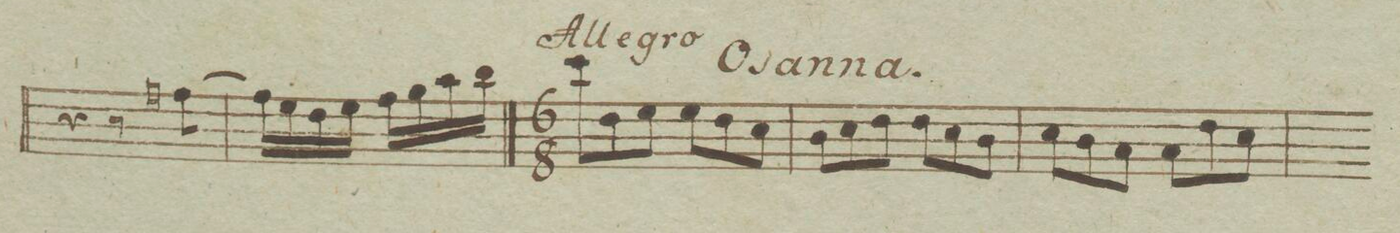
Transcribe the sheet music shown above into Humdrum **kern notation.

**kern	**dynam
*I"Clarinetto 1o. in B	*
*clefG2	*
*k[b-e-]	*
*met(c)	*
*M2/4	*
4r	.
8r	.
[8ee-X\	.
=183	=183
16ee-\LL]	.
16dd\	.
16cc\	.
16dd\JJ	.
16ee-\LL	.
16ff\	.
16gg\	.
16aa\JJ	.
==184	==184
*M6/8	*
8bb-\L	.
8cc\	.
8dd\J	.
8dd\L	.
8cc\	.
8b-\J	.
=185	=185
8a\L	.
8b-\	.
8cc\J	.
8cc\L	.
8b-\	.
8a\J	.
=186	=186
8b-\L	.
8a\	.
8g\J	.
8g\L	.
8cc\	.
8b-\J	.
=187	=187
*-	*-
